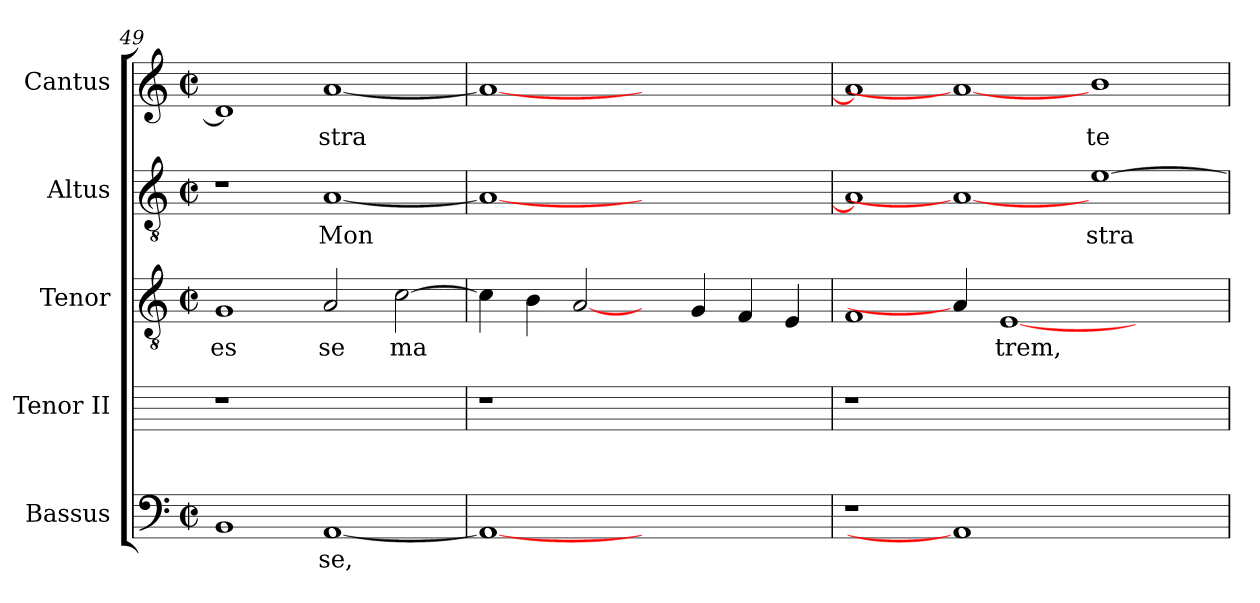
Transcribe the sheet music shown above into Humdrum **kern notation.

**kern	**text	**kern	**kern	**text	**kern	**text	**kern	**text
*part5	*part5	*part4	*part3	*part3	*part2	*part2	*part1	*part1
*staff5	*staff5	*staff4	*staff3	*staff3	*staff2	*staff2	*staff1	*staff1
*I"Bassus	*	*I"Tenor II	*I"Tenor	*	*I"Altus	*	*I"Cantus	*
*I'Bassus	*	*	*I'Tenor	*	*I'Altus	*	*I'Cantus	*
*clefF4	*	*	*clefGv2	*	*clefGv2	*	*clefG2	*
*	*	*	*k[]	*	*k[]	*	*	*
*	*	*	*C:	*	*C:	*	*	*
*M2/2	*	*	*M2/2	*	*M2/2	*	*M2/2	*
*met(c|)	*	*	*met(c|)	*	*met(c|)	*	*met(c|)	*
=49	=49	=49	=49	=49	=49	=49	=49	=49
!	!	!	!	!LO:LY:b:cj	!	!	!	!
1BB	.	1r	1G	es	1r	.	1d]	.
!	!LO:LY:b:cj	!	!	!LO:LY:b:cj	!	!LO:LY:b	!	!LO:LY:b
[<1AA	se,	1ryy	2A/	se	[<1A	Mon	[<1a	stra
!	!	!	!	!LO:LY:b	!	!	!	!
.	.	.	[>2c\	ma	.	.	.	.
=50	=50	=50	=50	=50	=50	=50	=50	=50
1AA_	.	1r	4c\]	.	1A_<	.	1a_<	.
.	.	.	4B\	.	.	.	.	.
.	.	.	[2A/	.	.	.	.	.
1ryy	.	1ryy	4ryy	.	1ryy	.	1ryy	.
.	.	.	4G/	.	.	.	.	.
.	.	.	4F/	.	.	.	.	.
.	.	.	4E/	.	.	.	.	.
=51	=51	=51	=51	=51	=51	=51	=51	=51
1r	.	1r	1F	.	1A]	.	1a]	.
1AA]	.	0ryy	4A/]	.	1A_	.	1a_	.
!	!	!	!	!LO:LY:b	!	!	!	!
.	.	.	[<1E	trem,	.	.	.	.
!	!	!	!	!	!	!LO:LY:b	!	!LO:LY:b:cj
1ryy	.	.	.	.	[>1e	stra	1b	te
.	.	.	2.ryy	.	.	.	.	.
=	=	=	=	=	=	=	=	=
*-	*-	*-	*-	*-	*-	*-	*-	*-
